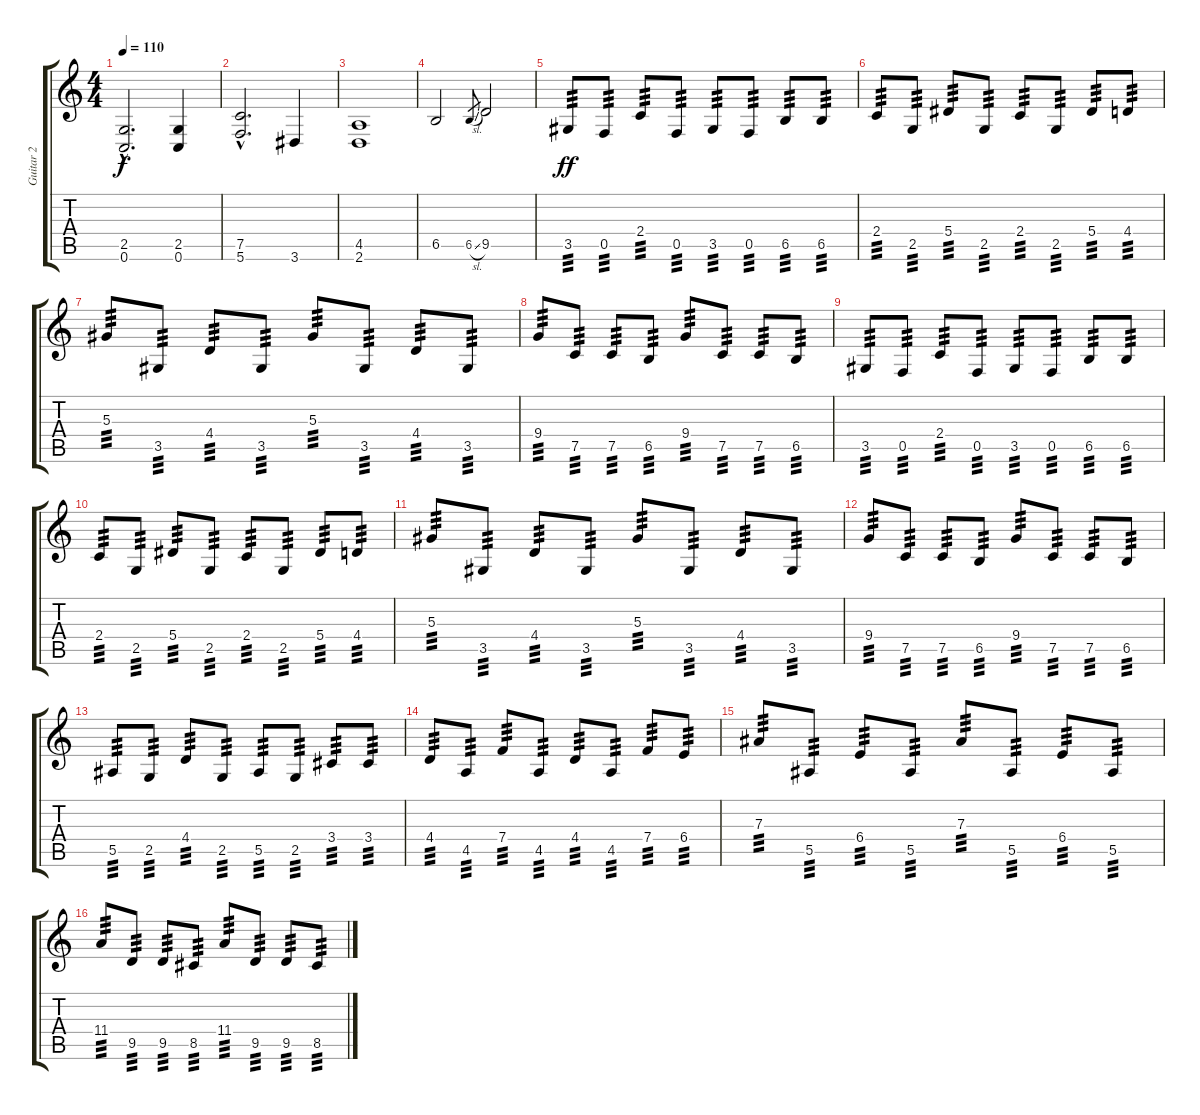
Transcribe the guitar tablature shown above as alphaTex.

\track ("Guitar 2" "Guitar 2") {instrument overdrivenguitar}
\staff {score tabs}
\tuning (C4 G3 Eb3 Bb2 F2 C2) {hide}
\ts (4 4)
\tempo 110
\clef g2
\ks c
(2.5{hac} 0.6{hac}).2{d dy f} (2.5 0.6).4 |
(7.5{hac} 5.6{hac}).2{d} 3.6.4 |
(4.5 2.6).1 |
6.5.2 6.5{sl}.8{gr} 9.5.2 |
3.5.8{tp 3 dy ff} 0.5.8{tp 3} 2.4.8{tp 3} 0.5.8{tp 3} 3.5.8{tp 3} 0.5.8{tp 3} 6.5.8{tp 3} 6.5.8{tp 3} |
2.4.8{tp 3} 2.5.8{tp 3} 5.4.8{tp 3} 2.5.8{tp 3} 2.4.8{tp 3} 2.5.8{tp 3} 5.4.8{tp 3} 4.4.8{tp 3} |
5.3.8{tp 3} 3.5.8{tp 3} 4.4.8{tp 3} 3.5.8{tp 3} 5.3.8{tp 3} 3.5.8{tp 3} 4.4.8{tp 3} 3.5.8{tp 3} |
9.4.8{tp 3} 7.5.8{tp 3} 7.5.8{tp 3} 6.5.8{tp 3} 9.4.8{tp 3} 7.5.8{tp 3} 7.5.8{tp 3} 6.5.8{tp 3} |
3.5.8{tp 3} 0.5.8{tp 3} 2.4.8{tp 3} 0.5.8{tp 3} 3.5.8{tp 3} 0.5.8{tp 3} 6.5.8{tp 3} 6.5.8{tp 3} |
2.4.8{tp 3} 2.5.8{tp 3} 5.4.8{tp 3} 2.5.8{tp 3} 2.4.8{tp 3} 2.5.8{tp 3} 5.4.8{tp 3} 4.4.8{tp 3} |
5.3.8{tp 3} 3.5.8{tp 3} 4.4.8{tp 3} 3.5.8{tp 3} 5.3.8{tp 3} 3.5.8{tp 3} 4.4.8{tp 3} 3.5.8{tp 3} |
9.4.8{tp 3} 7.5.8{tp 3} 7.5.8{tp 3} 6.5.8{tp 3} 9.4.8{tp 3} 7.5.8{tp 3} 7.5.8{tp 3} 6.5.8{tp 3} |
5.5.8{tp 3} 2.5.8{tp 3} 4.4.8{tp 3} 2.5.8{tp 3} 5.5.8{tp 3} 2.5.8{tp 3} 3.4.8{tp 3} 3.4.8{tp 3} |
4.4.8{tp 3} 4.5.8{tp 3} 7.4.8{tp 3} 4.5.8{tp 3} 4.4.8{tp 3} 4.5.8{tp 3} 7.4.8{tp 3} 6.4.8{tp 3} |
7.3.8{tp 3} 5.5.8{tp 3} 6.4.8{tp 3} 5.5.8{tp 3} 7.3.8{tp 3} 5.5.8{tp 3} 6.4.8{tp 3} 5.5.8{tp 3} |
11.4.8{tp 3} 9.5.8{tp 3} 9.5.8{tp 3} 8.5.8{tp 3} 11.4.8{tp 3} 9.5.8{tp 3} 9.5.8{tp 3} 8.5.8{tp 3}
